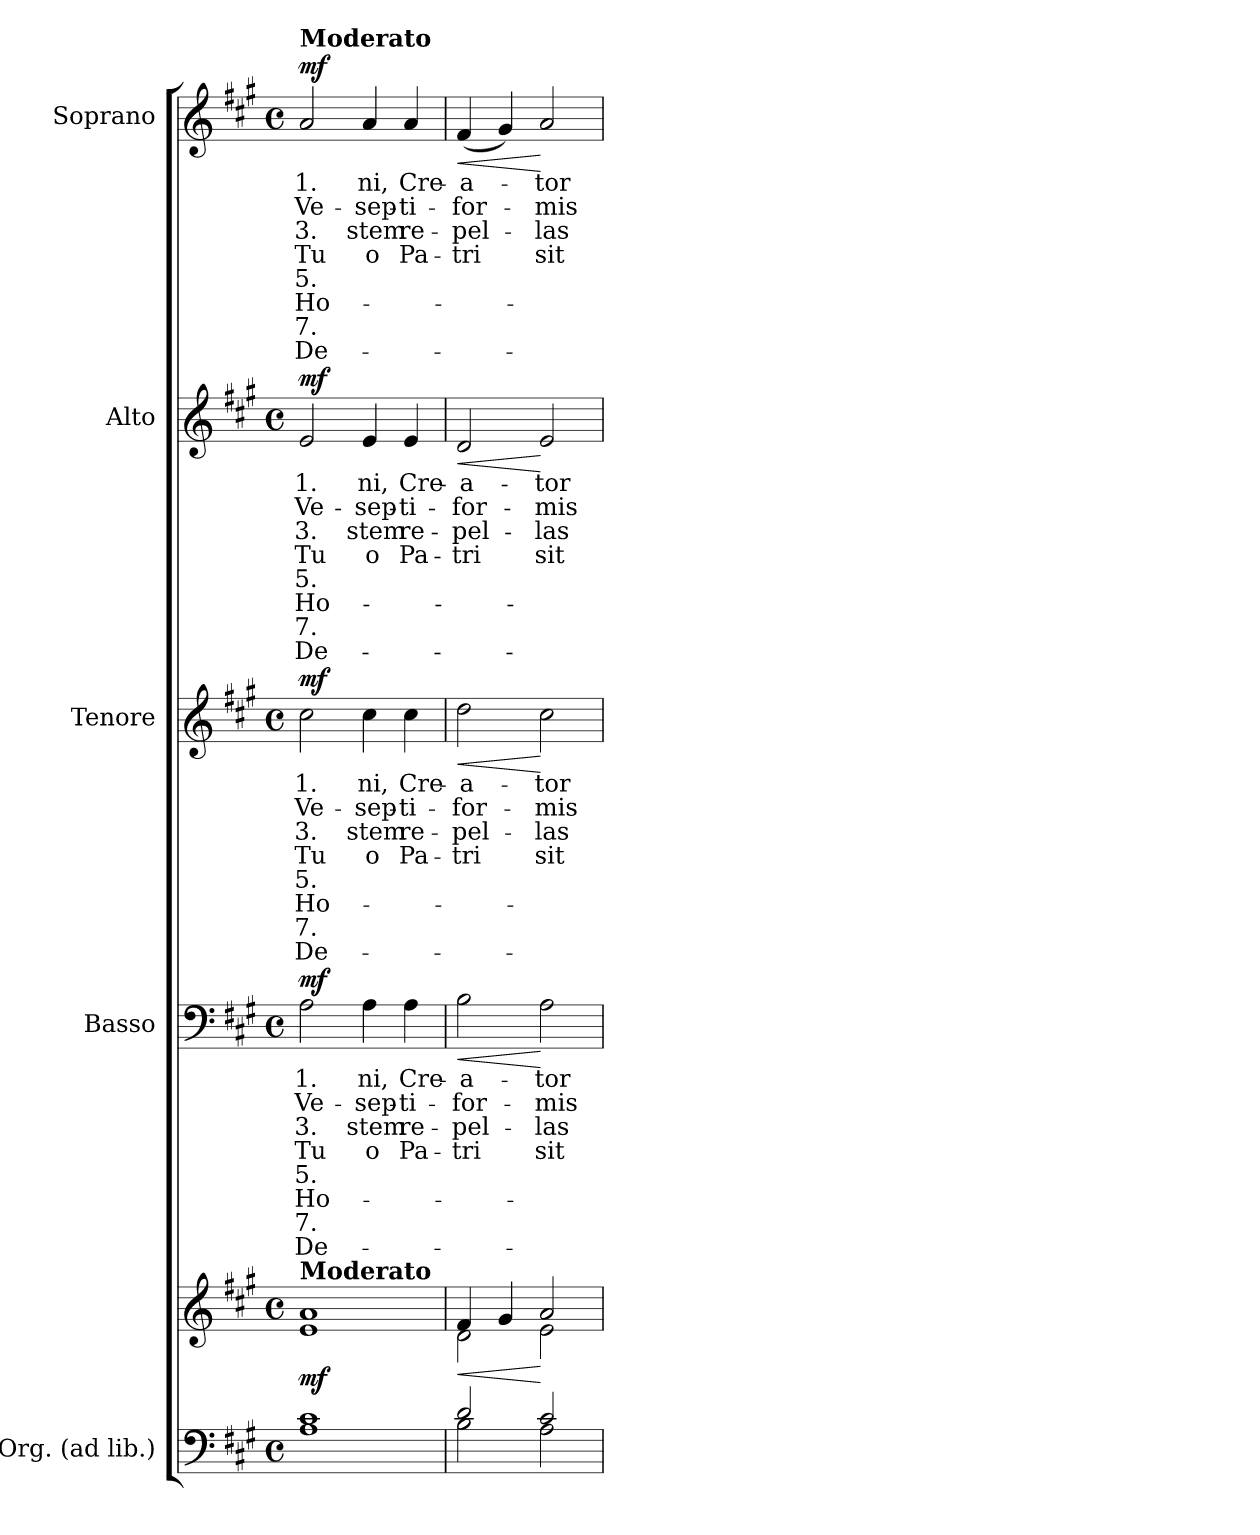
**kern	**kern	**dynam	**kern	**text	**text	**text	**text	**text	**text	**text	**text	**dynam	**kern	**text	**text	**text	**text	**text	**text	**text	**text	**dynam	**kern	**text	**text	**text	**text	**text	**text	**text	**text	**dynam	**kern	**text	**text	**text	**text	**text	**text	**text	**text	**dynam
*part5	*part5	*part5	*part4	*part4	*part4	*part4	*part4	*part4	*part4	*part4	*part4	*part4	*part3	*part3	*part3	*part3	*part3	*part3	*part3	*part3	*part3	*part3	*part2	*part2	*part2	*part2	*part2	*part2	*part2	*part2	*part2	*part2	*part1	*part1	*part1	*part1	*part1	*part1	*part1	*part1	*part1	*part1
*staff6	*staff5	*staff5/6	*staff4	*staff4	*staff4	*staff4	*staff4	*staff4	*staff4	*staff4	*staff4	*staff4	*staff3	*staff3	*staff3	*staff3	*staff3	*staff3	*staff3	*staff3	*staff3	*staff3	*staff2	*staff2	*staff2	*staff2	*staff2	*staff2	*staff2	*staff2	*staff2	*staff2	*staff1	*staff1	*staff1	*staff1	*staff1	*staff1	*staff1	*staff1	*staff1	*staff1
*I"Org. (ad lib.)	*	*	*I"Basso	*	*	*	*	*	*	*	*	*	*I"Tenore	*	*	*	*	*	*	*	*	*	*I"Alto	*	*	*	*	*	*	*	*	*	*I"Soprano	*	*	*	*	*	*	*	*	*
*I'Org.	*	*	*I'B.	*	*	*	*	*	*	*	*	*	*I'T.	*	*	*	*	*	*	*	*	*	*I'A.	*	*	*	*	*	*	*	*	*	*I'S.	*	*	*	*	*	*	*	*	*
!!LO:PB:g=z
*clefF4	*clefG2	*	*clefF4	*	*	*	*	*	*	*	*	*	*clefG2	*	*	*	*	*	*	*	*	*	*clefG2	*	*	*	*	*	*	*	*	*	*clefG2	*	*	*	*	*	*	*	*	*
*	*	*	*	*	*	*	*	*	*	*	*	*	*ITrd7c12	*	*	*	*	*	*	*	*	*	*	*	*	*	*	*	*	*	*	*	*	*	*	*	*	*	*	*	*	*
*k[f#c#g#]	*k[f#c#g#]	*	*k[f#c#g#]	*	*	*	*	*	*	*	*	*	*k[f#c#g#]	*	*	*	*	*	*	*	*	*	*k[f#c#g#]	*	*	*	*	*	*	*	*	*	*k[f#c#g#]	*	*	*	*	*	*	*	*	*
*A:	*A:	*	*A:	*	*	*	*	*	*	*	*	*	*A:	*	*	*	*	*	*	*	*	*	*A:	*	*	*	*	*	*	*	*	*	*A:	*	*	*	*	*	*	*	*	*
*M4/4	*M4/4	*	*M4/4	*	*	*	*	*	*	*	*	*	*M4/4	*	*	*	*	*	*	*	*	*	*M4/4	*	*	*	*	*	*	*	*	*	*M4/4	*	*	*	*	*	*	*	*	*
*met(c)	*met(c)	*	*met(c)	*	*	*	*	*	*	*	*	*	*met(c)	*	*	*	*	*	*	*	*	*	*met(c)	*	*	*	*	*	*	*	*	*	*met(c)	*	*	*	*	*	*	*	*	*
*MM100	*MM96	*	*MM100	*	*	*	*	*	*	*	*	*	*MM100	*	*	*	*	*	*	*	*	*	*MM100	*	*	*	*	*	*	*	*	*	*MM96	*	*	*	*	*	*	*	*	*
=1	=1	=1	=1	=1	=1	=1	=1	=1	=1	=1	=1	=1	=1	=1	=1	=1	=1	=1	=1	=1	=1	=1	=1	=1	=1	=1	=1	=1	=1	=1	=1	=1	=1	=1	=1	=1	=1	=1	=1	=1	=1	=1
*^	*^	*	*	*	*	*	*	*	*	*	*	*	*	*	*	*	*	*	*	*	*	*	*	*	*	*	*	*	*	*	*	*	*	*	*	*	*	*	*	*	*	*
!	!	!	!	!	!	!LO:LY:b:color=#000000	!LO:LY:b:color=#000000	!LO:LY:b:color=#000000	!LO:LY:b:color=#000000	!LO:LY:b:color=#000000	!LO:LY:b:color=#000000	!LO:LY:b:color=#000000	!LO:LY:b:color=#000000	!	!	!	!	!	!	!	!	!	!	!	!	!	!	!	!	!	!	!	!	!	!	!	!	!	!	!	!	!	!	!
!	!	!	!	!	!	!	!	!	!	!	!	!	!	!	!	!LO:LY:b:color=#000000	!LO:LY:b:color=#000000	!LO:LY:b:color=#000000	!LO:LY:b:color=#000000	!LO:LY:b:color=#000000	!LO:LY:b:color=#000000	!LO:LY:b:color=#000000	!LO:LY:b:color=#000000	!	!	!	!	!	!	!	!	!	!	!	!	!	!	!	!	!	!	!	!	!
!	!	!	!	!	!	!	!	!	!	!	!	!	!	!	!	!	!	!	!	!	!	!	!	!	!	!LO:LY:b:color=#000000	!LO:LY:b:color=#000000	!LO:LY:b:color=#000000	!LO:LY:b:color=#000000	!LO:LY:b:color=#000000	!LO:LY:b:color=#000000	!LO:LY:b:color=#000000	!LO:LY:b:color=#000000	!	!	!	!	!	!	!	!	!	!	!
!	!	!	!	!	!	!	!	!	!	!	!	!	!	!	!	!	!	!	!	!	!	!	!	!	!	!	!	!	!	!	!	!	!	!	!LO:TX:a:B:t=Moderato	!	!	!	!	!	!	!	!	!
!	!	!LO:TX:a:B:t=Moderato	!	!	!	!	!	!	!	!	!	!	!	!	!	!	!	!	!	!	!	!	!	!	!	!	!	!	!	!	!	!	!	!	!	!	!	!	!	!	!	!	!	!
!	!	!	!	!	!	!	!	!	!	!	!	!	!	!	!	!	!	!	!	!	!	!	!	!	!	!	!	!	!	!	!	!	!	!	!	!LO:LY:b:color=#000000	!LO:LY:b:color=#000000	!LO:LY:b:color=#000000	!LO:LY:b:color=#000000	!LO:LY:b:color=#000000	!LO:LY:b:color=#000000	!LO:LY:b:color=#000000	!LO:LY:b:color=#000000	!
1c#i	1Ai	1ai	1ei	mf	2Ai\	1.	Ve-	3.	Tu	5.	Ho-	7.	De-	mf	2c#i\	1.	Ve-	3.	Tu	5.	Ho-	7.	De-	mf	2ei/	1.	Ve-	3.	Tu	5.	Ho-	7.	De-	mf	2ai/	1.	Ve-	3.	Tu	5.	Ho-	7.	De-	mf
!	!	!	!	!	!	!LO:LY:b:color=#000000	!LO:LY:b:color=#000000	!LO:LY:b:color=#000000	!LO:LY:b:color=#000000	!	!	!	!	!	!	!	!	!	!	!	!	!	!	!	!	!	!	!	!	!	!	!	!	!	!	!	!	!	!	!	!	!	!	!
!	!	!	!	!	!	!	!	!	!	!	!	!	!	!	!	!LO:LY:b:color=#000000	!LO:LY:b:color=#000000	!LO:LY:b:color=#000000	!LO:LY:b:color=#000000	!	!	!	!	!	!	!	!	!	!	!	!	!	!	!	!	!	!	!	!	!	!	!	!	!
!	!	!	!	!	!	!	!	!	!	!	!	!	!	!	!	!	!	!	!	!	!	!	!	!	!	!LO:LY:b:color=#000000	!LO:LY:b:color=#000000	!LO:LY:b:color=#000000	!LO:LY:b:color=#000000	!	!	!	!	!	!	!	!	!	!	!	!	!	!	!
!	!	!	!	!	!	!	!	!	!	!	!	!	!	!	!	!	!	!	!	!	!	!	!	!	!	!	!	!	!	!	!	!	!	!	!	!LO:LY:b:color=#000000	!LO:LY:b:color=#000000	!LO:LY:b:color=#000000	!LO:LY:b:color=#000000	!	!	!	!	!
.	.	.	.	.	4Ai\	-ni,	sep-	-stem	-o	.	.	.	.	.	4c#i\	-ni,	sep-	-stem	-o	.	.	.	.	.	4ei/	-ni,	sep-	-stem	-o	.	.	.	.	.	4ai/	-ni,	sep-	-stem	-o	.	.	.	.	.
!	!	!	!	!	!	!LO:LY:b:color=#000000	!LO:LY:b:color=#000000	!LO:LY:b:color=#000000	!LO:LY:b:color=#000000	!	!	!	!	!	!	!	!	!	!	!	!	!	!	!	!	!	!	!	!	!	!	!	!	!	!	!	!	!	!	!	!	!	!	!
!	!	!	!	!	!	!	!	!	!	!	!	!	!	!	!	!LO:LY:b:color=#000000	!LO:LY:b:color=#000000	!LO:LY:b:color=#000000	!LO:LY:b:color=#000000	!	!	!	!	!	!	!	!	!	!	!	!	!	!	!	!	!	!	!	!	!	!	!	!	!
!	!	!	!	!	!	!	!	!	!	!	!	!	!	!	!	!	!	!	!	!	!	!	!	!	!	!LO:LY:b:color=#000000	!LO:LY:b:color=#000000	!LO:LY:b:color=#000000	!LO:LY:b:color=#000000	!	!	!	!	!	!	!	!	!	!	!	!	!	!	!
!	!	!	!	!	!	!	!	!	!	!	!	!	!	!	!	!	!	!	!	!	!	!	!	!	!	!	!	!	!	!	!	!	!	!	!	!LO:LY:b:color=#000000	!LO:LY:b:color=#000000	!LO:LY:b:color=#000000	!LO:LY:b:color=#000000	!	!	!	!	!
.	.	.	.	.	4Ai\	Cre-	-ti-	re-	Pa-	.	.	.	.	.	4c#i\	Cre-	-ti-	re-	Pa-	.	.	.	.	.	4ei/	Cre-	-ti-	re-	Pa-	.	.	.	.	.	4ai/	Cre-	-ti-	re-	Pa-	.	.	.	.	.
=2	=2	=2	=2	=2	=2	=2	=2	=2	=2	=2	=2	=2	=2	=2	=2	=2	=2	=2	=2	=2	=2	=2	=2	=2	=2	=2	=2	=2	=2	=2	=2	=2	=2	=2	=2	=2	=2	=2	=2	=2	=2	=2	=2	=2
!	!	!	!	!LO:HP:b	!	!	!	!	!	!	!	!	!	!	!	!	!	!	!	!	!	!	!	!	!	!	!	!	!	!	!	!	!	!	!	!	!	!	!	!	!	!	!	!
!	!	!	!	!	!	!LO:LY:b:color=#000000	!LO:LY:b:color=#000000	!LO:LY:b:color=#000000	!LO:LY:b:color=#000000	!	!	!	!	!LO:HP:b	!	!	!	!	!	!	!	!	!	!	!	!	!	!	!	!	!	!	!	!	!	!	!	!	!	!	!	!	!	!
!	!	!	!	!	!	!	!	!	!	!	!	!	!	!	!	!LO:LY:b:color=#000000	!LO:LY:b:color=#000000	!LO:LY:b:color=#000000	!LO:LY:b:color=#000000	!	!	!	!	!LO:HP:b	!	!	!	!	!	!	!	!	!	!	!	!	!	!	!	!	!	!	!	!
!	!	!	!	!	!	!	!	!	!	!	!	!	!	!	!	!	!	!	!	!	!	!	!	!	!	!LO:LY:b:color=#000000	!LO:LY:b:color=#000000	!LO:LY:b:color=#000000	!LO:LY:b:color=#000000	!	!	!	!	!LO:HP:b	!	!	!	!	!	!	!	!	!	!
!	!	!	!	!	!	!	!	!	!	!	!	!	!	!	!	!	!	!	!	!	!	!	!	!	!	!	!	!	!	!	!	!	!	!	!	!LO:LY:b:color=#000000	!LO:LY:b:color=#000000	!LO:LY:b:color=#000000	!LO:LY:b:color=#000000	!	!	!	!	!LO:HP:b
2di/	2Bi\	4f#i/	2di\	<	2Bi\	-a-	-for-	-pel-	-tri	.	.	.	.	<	2di\	-a-	-for-	-pel-	-tri	.	.	.	.	<	2di/	-a-	-for-	-pel-	-tri	.	.	.	.	<	(4f#i/	-a-	-for-	-pel-	-tri	.	.	.	.	<
.	.	4g#i/	.	.	.	.	.	.	.	.	.	.	.	.	.	.	.	.	.	.	.	.	.	.	.	.	.	.	.	.	.	.	.	.	4g#i/)	.	.	.	.	.	.	.	.	.
!	!	!	!	!	!	!LO:LY:b:color=#000000	!LO:LY:b:color=#000000	!LO:LY:b:color=#000000	!LO:LY:b:color=#000000	!	!	!	!	!	!	!	!	!	!	!	!	!	!	!	!	!	!	!	!	!	!	!	!	!	!	!	!	!	!	!	!	!	!	!
!	!	!	!	!	!	!	!	!	!	!	!	!	!	!	!	!LO:LY:b:color=#000000	!LO:LY:b:color=#000000	!LO:LY:b:color=#000000	!LO:LY:b:color=#000000	!	!	!	!	!	!	!	!	!	!	!	!	!	!	!	!	!	!	!	!	!	!	!	!	!
!	!	!	!	!	!	!	!	!	!	!	!	!	!	!	!	!	!	!	!	!	!	!	!	!	!	!LO:LY:b:color=#000000	!LO:LY:b:color=#000000	!LO:LY:b:color=#000000	!LO:LY:b:color=#000000	!	!	!	!	!	!	!	!	!	!	!	!	!	!	!
!	!	!	!	!	!	!	!	!	!	!	!	!	!	!	!	!	!	!	!	!	!	!	!	!	!	!	!	!	!	!	!	!	!	!	!	!LO:LY:b:color=#000000	!LO:LY:b:color=#000000	!LO:LY:b:color=#000000	!LO:LY:b:color=#000000	!	!	!	!	!
2c#i/	2Ai\	2ai/	2ei\	[	2Ai\	-tor	-mis	-las	sit	.	.	.	.	[	2c#i\	-tor	-mis	-las	sit	.	.	.	.	[	2ei/	-tor	-mis	-las	sit	.	.	.	.	[	2ai/	-tor	-mis	-las	sit	.	.	.	.	[
*v	*v	*	*	*	*	*	*	*	*	*	*	*	*	*	*	*	*	*	*	*	*	*	*	*	*	*	*	*	*	*	*	*	*	*	*	*	*	*	*	*	*	*	*	*
*	*v	*v	*	*	*	*	*	*	*	*	*	*	*	*	*	*	*	*	*	*	*	*	*	*	*	*	*	*	*	*	*	*	*	*	*	*	*	*	*	*	*	*	*
=	=	=	=	=	=	=	=	=	=	=	=	=	=	=	=	=	=	=	=	=	=	=	=	=	=	=	=	=	=	=	=	=	=	=	=	=	=	=	=	=	=	=
*-	*-	*-	*-	*-	*-	*-	*-	*-	*-	*-	*-	*-	*-	*-	*-	*-	*-	*-	*-	*-	*-	*-	*-	*-	*-	*-	*-	*-	*-	*-	*-	*-	*-	*-	*-	*-	*-	*-	*-	*-	*-	*-
